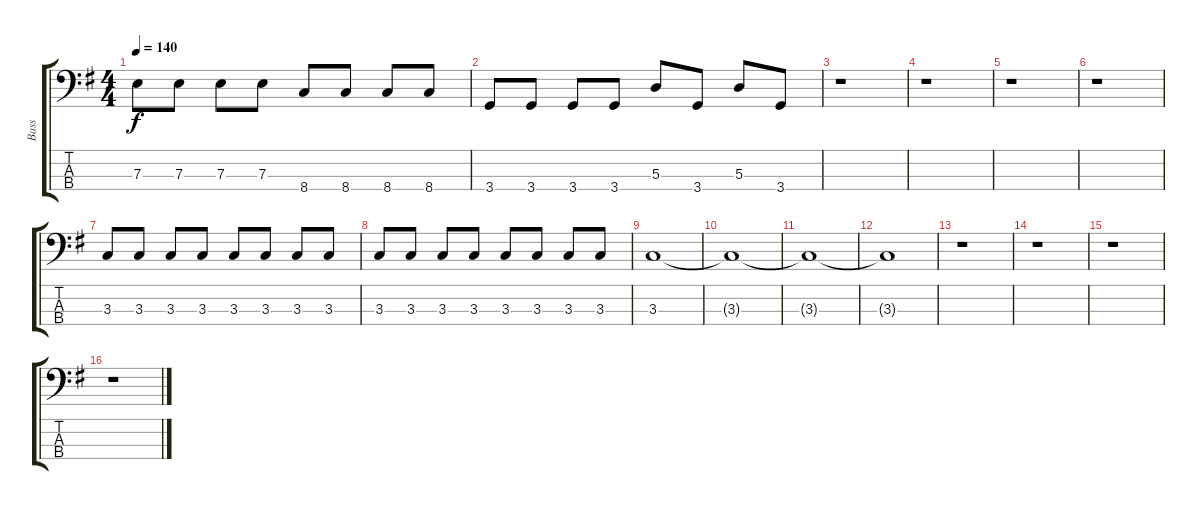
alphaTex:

\track ("Bass" "Bass") {instrument acousticbass}
\staff {score tabs}
\tuning (G2 D2 A1 E1) {hide}
\ts (4 4)
\tempo 140
\clef f4
\ks g
7.3.8{dy f} 7.3.8 7.3.8 7.3.8 8.4.8 8.4.8 8.4.8 8.4.8 |
3.4.8 3.4.8 3.4.8 3.4.8 5.3.8 3.4.8 5.3.8 3.4.8 |
r.1 |
r.1 |
r.1 |
r.1 |
3.3.8 3.3.8 3.3.8 3.3.8 3.3.8 3.3.8 3.3.8 3.3.8 |
3.3.8 3.3.8 3.3.8 3.3.8 3.3.8 3.3.8 3.3.8 3.3.8 |
3.3.1 |
3.3{t}.1 |
3.3{t}.1 |
3.3{t}.1 |
r.1 |
r.1 |
r.1 |
r.1
